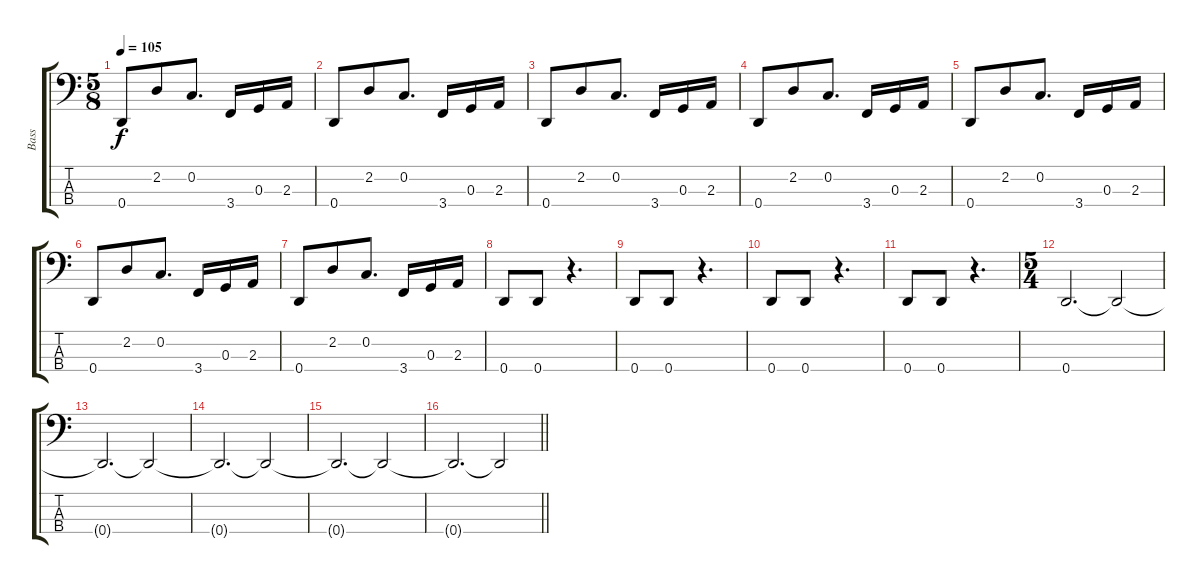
\track ("Bass" "Bass") {instrument electricbassfinger}
\staff {score tabs}
\tuning (F2 C2 G1 D1) {hide}
\ts (5 8)
\tempo 105
\clef f4
\ks aminor
0.4.8{dy f} 2.2.8 0.2.8{d} 3.4.16{beam merge} 0.3.16 2.3.16 |
0.4.8 2.2.8 0.2.8{d} 3.4.16{beam merge} 0.3.16 2.3.16 |
0.4.8 2.2.8 0.2.8{d} 3.4.16{beam merge} 0.3.16 2.3.16 |
0.4.8 2.2.8 0.2.8{d} 3.4.16{beam merge} 0.3.16 2.3.16 |
0.4.8 2.2.8 0.2.8{d} 3.4.16{beam merge} 0.3.16 2.3.16 |
0.4.8 2.2.8 0.2.8{d} 3.4.16{beam merge} 0.3.16 2.3.16 |
0.4.8 2.2.8 0.2.8{d} 3.4.16{beam merge} 0.3.16 2.3.16 |
0.4.8 0.4.8 r.4{d} |
0.4.8 0.4.8 r.4{d} |
0.4.8 0.4.8 r.4{d} |
0.4.8 0.4.8 r.4{d} |
\ts (5 4)
0.4.2{d} 0.4{t}.2 |
0.4{t}.2{d} 0.4{t}.2 |
0.4{t}.2{d} 0.4{t}.2 |
0.4{t}.2{d} 0.4{t}.2 |
\barLineRight lightlight
0.4{t}.2{d} 0.4{t}.2
